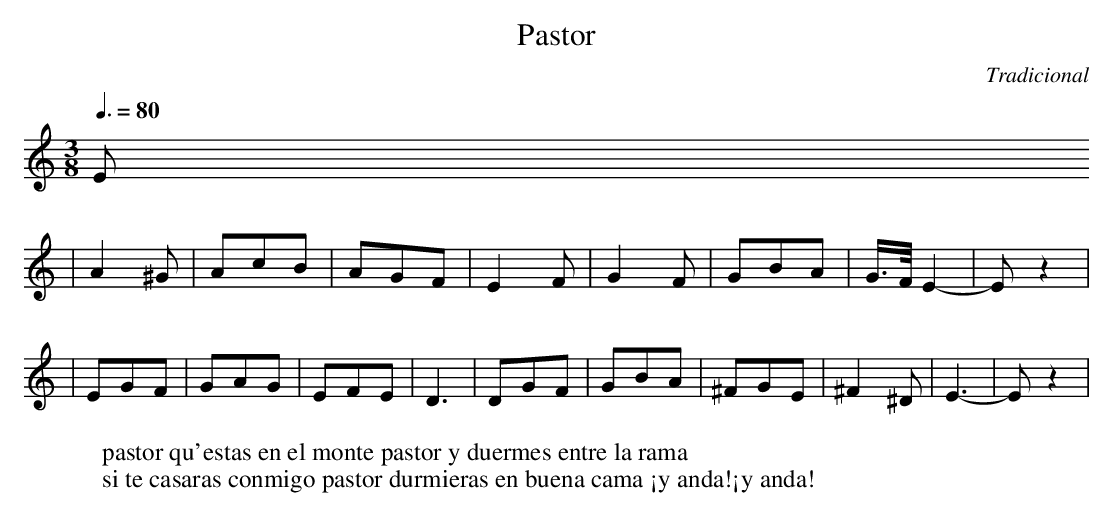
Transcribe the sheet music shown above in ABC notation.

X:1
T:Pastor
C:Tradicional
M:3/8
L:1/8
Q:3/8=80
K:Am
E
|A2 ^G|AcB|AGF|E2 F|G2 F|GBA|G3/4F/4 E2-|E z2|
|EGF|GAG|EFE|D3|DGF|GBA|^FGE|^F2 ^D|E3-|E z2|
W:pastor qu'estas en el monte pastor y duermes entre la rama
W:si te casaras conmigo pastor durmieras en buena cama ¡y anda!¡y anda!
W:
